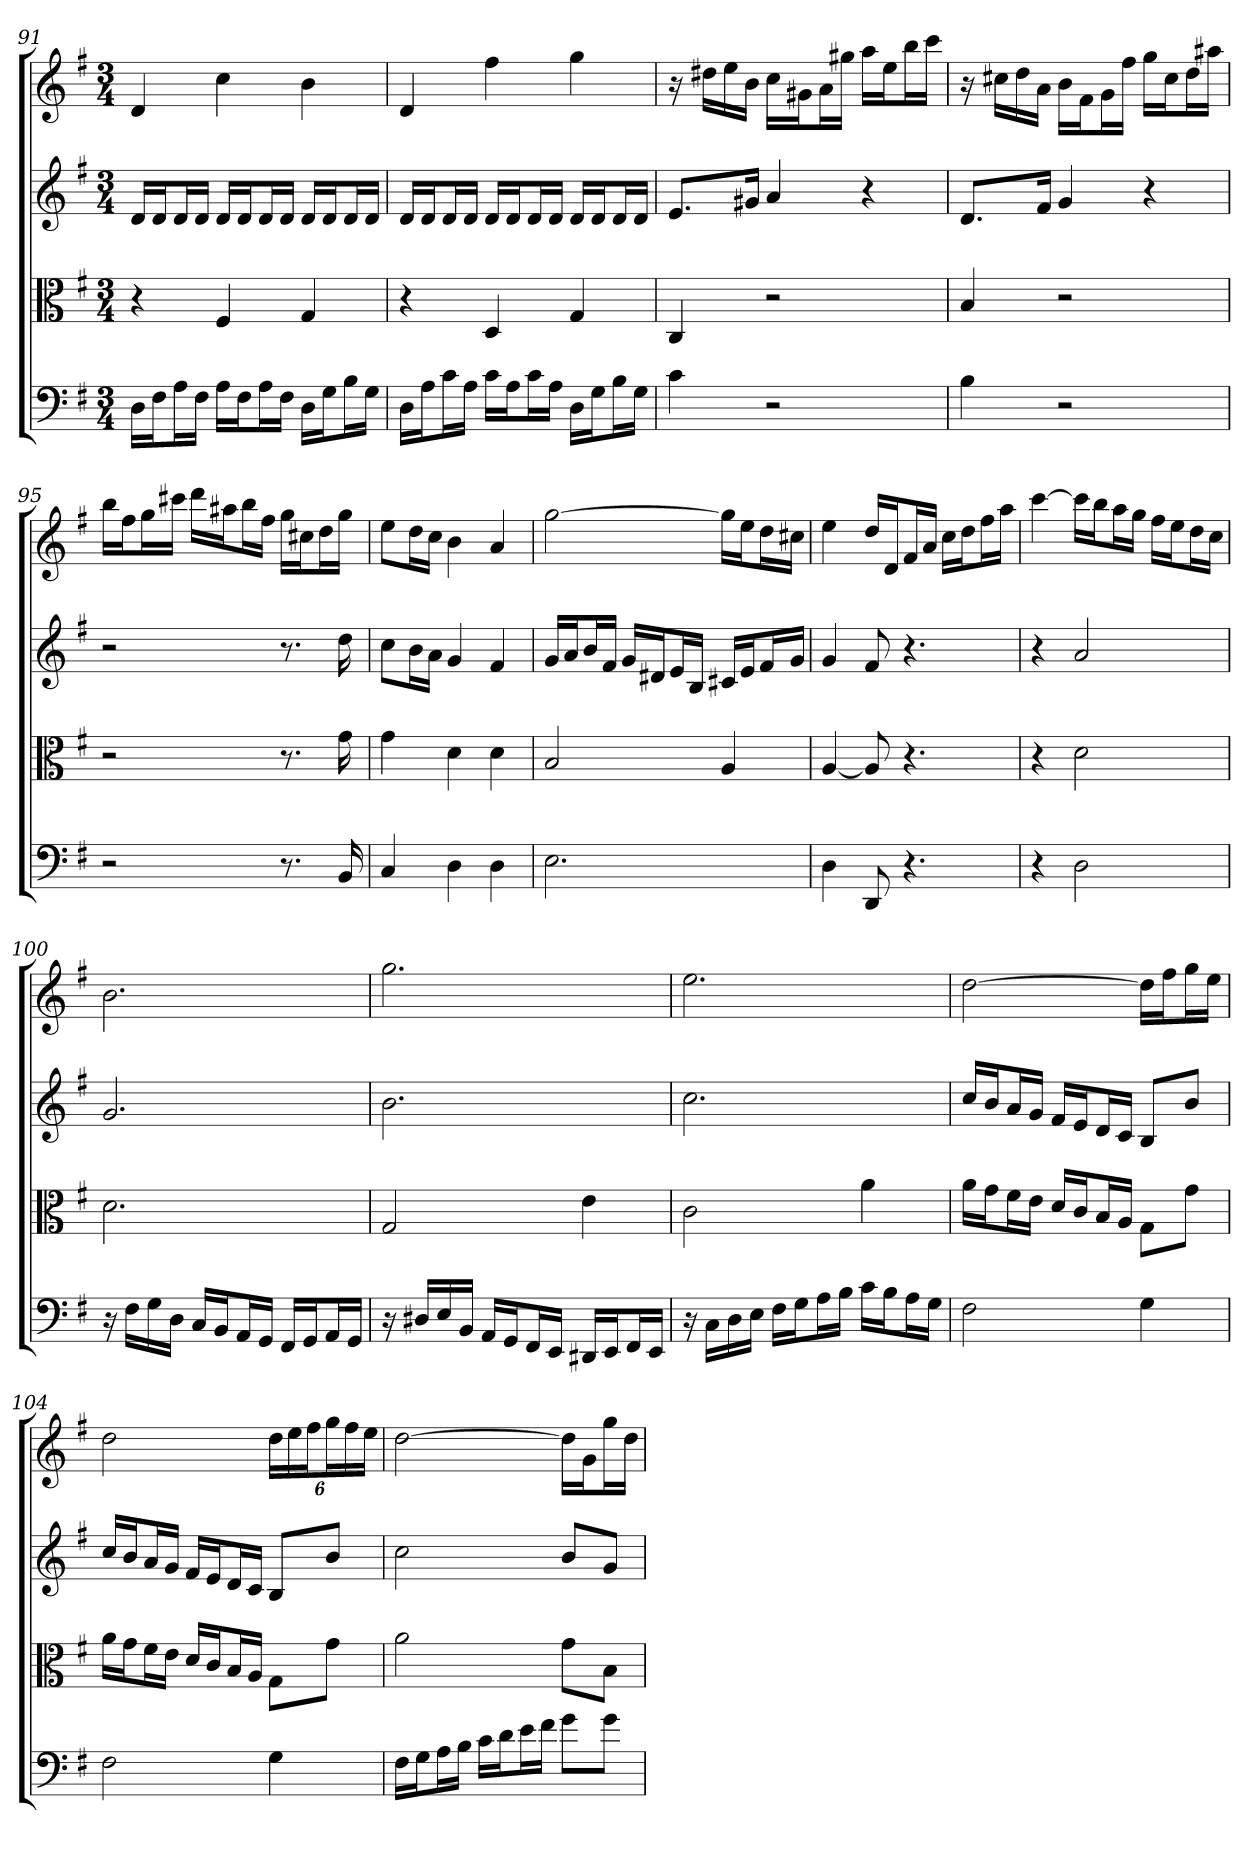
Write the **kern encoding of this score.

**kern	**kern	**kern	**kern
*part4	*part3	*part2	*part1
*staff4	*staff3	*staff2	*staff1
*clefF4	*clefC3	*	*
*k[f#]	*k[f#]	*k[f#]	*k[f#]
*G:	*G:	*G:	*G:
*M3/4	*M3/4	*M3/4	*M3/4
=91	=91	=91	=91
16D\LL	4r	16dLL	4d
16F#\J	.	16dJ	.
16A\L	.	16dL	.
16F#\JJ	.	16dJJ	.
16A\LL	4F#	16dLL	4cc
16F#\J	.	16dJ	.
16A\L	.	16dL	.
16F#\JJ	.	16dJJ	.
16D\LL	4G	16dLL	4b
16G\J	.	16dJ	.
16B\L	.	16dL	.
16G\JJ	.	16dJJ	.
=92	=92	=92	=92
16D\LL	4r	16dLL	4d
16A\J	.	16dJ	.
16c\L	.	16dL	.
16A\JJ	.	16dJJ	.
16c\LL	4D	16dLL	4ff#
16A\J	.	16dJ	.
16c\L	.	16dL	.
16A\JJ	.	16dJJ	.
16D\LL	4G	16dLL	4gg
16G\J	.	16dJ	.
16B\L	.	16dL	.
16G\JJ	.	16dJJ	.
=93	=93	=93	=93
4c	4C	8.eL	16r
.	.	.	16dd#XLL
.	.	.	16ee
.	.	16g#XJk	16bJJ
2r	2r	4a	16ccLL
.	.	.	16g#XJ
.	.	.	16aL
.	.	.	16gg#XJJ
.	.	4r	16aaLL
.	.	.	16eeJ
.	.	.	16bbL
.	.	.	16cccJJ
=94	=94	=94	=94
4B	4B	8.dL	16r
.	.	.	16cc#XLL
.	.	.	16dd
.	.	16f#Jk	16aJJ
2r	2r	4g	16bLL
.	.	.	16f#J
.	.	.	16gL
.	.	.	16ff#JJ
.	.	4r	16ggLL
.	.	.	16cc#J
.	.	.	16ddL
.	.	.	16aa#XJJ
=95	=95	=95	=95
2r	2r	2r	16bbLL
.	.	.	16ff#J
.	.	.	16ggL
.	.	.	16ccc#XJJ
.	.	.	16dddLL
.	.	.	16aa#XJ
.	.	.	16bbL
.	.	.	16ff#JJ
8.r	8.r	8.r	16ggLL
.	.	.	16cc#XJ
.	.	.	16ddL
16BB	16g	16dd	16ggJJ
=96	=96	=96	=96
4C	4g	8ccL	8eeL
.	.	16bL	16ddL
.	.	16aJJ	16ccJJ
4D	4d	4g	4b
4D	4d	4f#	4a
=97	=97	=97	=97
2.E	2B	16gLL	[2gg
.	.	16aJ	.
.	.	16bL	.
.	.	16f#JJ	.
.	.	16gLL	.
.	.	16d#XJ	.
.	.	16eL	.
.	.	16BJJ	.
.	4A	16c#XLL	16ggLL]
.	.	16eJ	16eeJ
.	.	16f#L	16ddL
.	.	16gJJ	16cc#XJJ
=98	=98	=98	=98
4D	[4A	4g	4ee
8DD	8A]	8f#	16ddLL
.	.	.	16dJ
4.r	4.r	4.r	16f#L
.	.	.	16aJJ
.	.	.	16ccLL
.	.	.	16ddJ
.	.	.	16ff#L
.	.	.	16aaJJ
=99	=99	=99	=99
4r	4r	4r	[4ccc
2D	2d	2a	16cccLL]
.	.	.	16bbJ
.	.	.	16aaL
.	.	.	16ggJJ
.	.	.	16ff#LL
.	.	.	16eeJ
.	.	.	16ddL
.	.	.	16ccJJ
=100	=100	=100	=100
16r	2.d	2.g	2.b
16F#\LL	.	.	.
16G\	.	.	.
16D\JJ	.	.	.
16C/LL	.	.	.
16BB/J	.	.	.
16AA/L	.	.	.
16GG/JJ	.	.	.
16FF#/LL	.	.	.
16GG/J	.	.	.
16AA/L	.	.	.
16GG/JJ	.	.	.
=101	=101	=101	=101
16r	2G	2.b	2.gg
16D#X/LL	.	.	.
16E/	.	.	.
16BB/JJ	.	.	.
16AA/LL	.	.	.
16GG/J	.	.	.
16FF#/L	.	.	.
16EE/JJ	.	.	.
16DD#X/LL	4e	.	.
16EE/J	.	.	.
16FF#/L	.	.	.
16EE/JJ	.	.	.
=102	=102	=102	=102
16r	2c	2.cc	2.ee
16C\LL	.	.	.
16D\	.	.	.
16E\JJ	.	.	.
16F#\LL	.	.	.
16G\J	.	.	.
16A\L	.	.	.
16B\JJ	.	.	.
16c\LL	4a	.	.
16B\J	.	.	.
16A\L	.	.	.
16G\JJ	.	.	.
=103	=103	=103	=103
2F#	16a\LL	16ccLL	[2dd
.	16g\J	16bJ	.
.	16f#\L	16aL	.
.	16e\JJ	16gJJ	.
.	16d/LL	16f#LL	.
.	16c/J	16eJ	.
.	16B/L	16dL	.
.	16A/JJ	16cJJ	.
4G	8G\L	8BL	16ddLL]
.	.	.	16ff#J
.	8g\J	8bJ	16ggL
.	.	.	16eeJJ
=104	=104	=104	=104
2F#	16a\LL	16ccLL	2dd
.	16g\J	16bJ	.
.	16f#\L	16aL	.
.	16e\JJ	16gJJ	.
.	16d/LL	16f#LL	.
.	16c/J	16eJ	.
.	16B/L	16dL	.
.	16A/JJ	16cJJ	.
4G	8G\L	8BL	24ddLL
.	.	.	24ee
.	.	.	24ff#J
.	8g\J	8bJ	24ggL
.	.	.	24ff#
.	.	.	24eeJJ
=105	=105	=105	=105
16F#\LL	2a	2cc	[2dd
16G\J	.	.	.
16A\L	.	.	.
16B\JJ	.	.	.
16c\LL	.	.	.
16d\J	.	.	.
16e\L	.	.	.
16f#\JJ	.	.	.
8g\L	8g\L	8bL	16ddLL]
.	.	.	16gJ
8g\J	8B\J	8gJ	16ggL
.	.	.	16ddJJ
=	=	=	=
*-	*-	*-	*-
